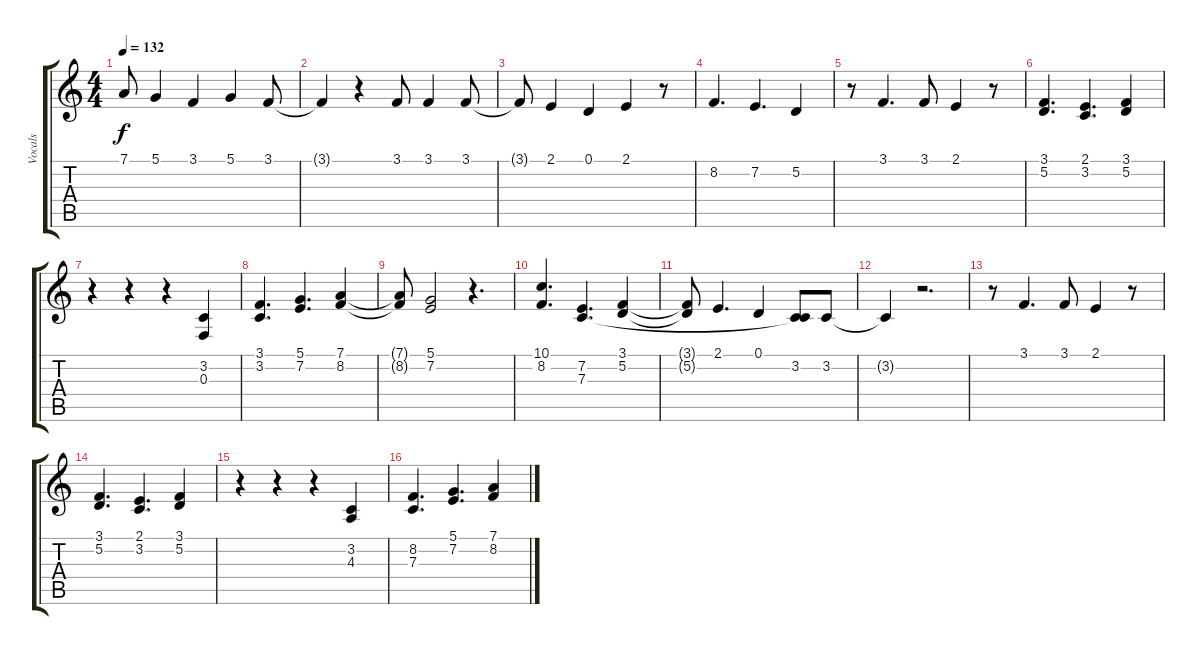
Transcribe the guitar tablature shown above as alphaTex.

\track ("Vocals" "Vocals") {instrument lead2sawtooth}
\staff {score tabs}
\tuning (D4 A3 F3 C3 G2 D2) {hide}
\ts (4 4)
\tempo 132
\clef g2
\ks c
7.1{t}.8{dy f} 5.1.4 3.1.4 5.1.4 3.1.8 |
3.1{t}.4 r.4 3.1.8 3.1.4 3.1.8 |
3.1{t}.8 2.1.4 0.1.4 2.1.4 r.8 |
8.2.4{d} 7.2.4{d} 5.2.4 |
r.8 3.1.4{d} 3.1.8 2.1.4 r.8 |
(3.1 5.2).4{d} (2.1 3.2).4{d} (3.1 5.2).4 |
r.4 r.4 r.4 (3.2 0.3).4 |
(3.1 3.2).4{d} (5.1 7.2).4{d} (7.1 8.2).4 |
(7.1{t} 8.2{t}).8 (5.1 7.2).2 r.4{d} |
(10.1 8.2).4{d} (7.2 7.3).4{d} (3.1 5.2).4 |
(3.1{t} 5.2{t}).8 2.1.4{d} 0.1.4 (3.2 7.3{t}).8 3.2.8 |
3.2{t}.4 r.2{d} |
r.8 3.1.4{d} 3.1.8 2.1.4 r.8 |
(3.1 5.2).4{d} (2.1 3.2).4{d} (3.1 5.2).4 |
r.4 r.4 r.4 (3.2 4.3).4 |
(8.2 7.3).4{d} (5.1 7.2).4{d} (7.1 8.2).4
